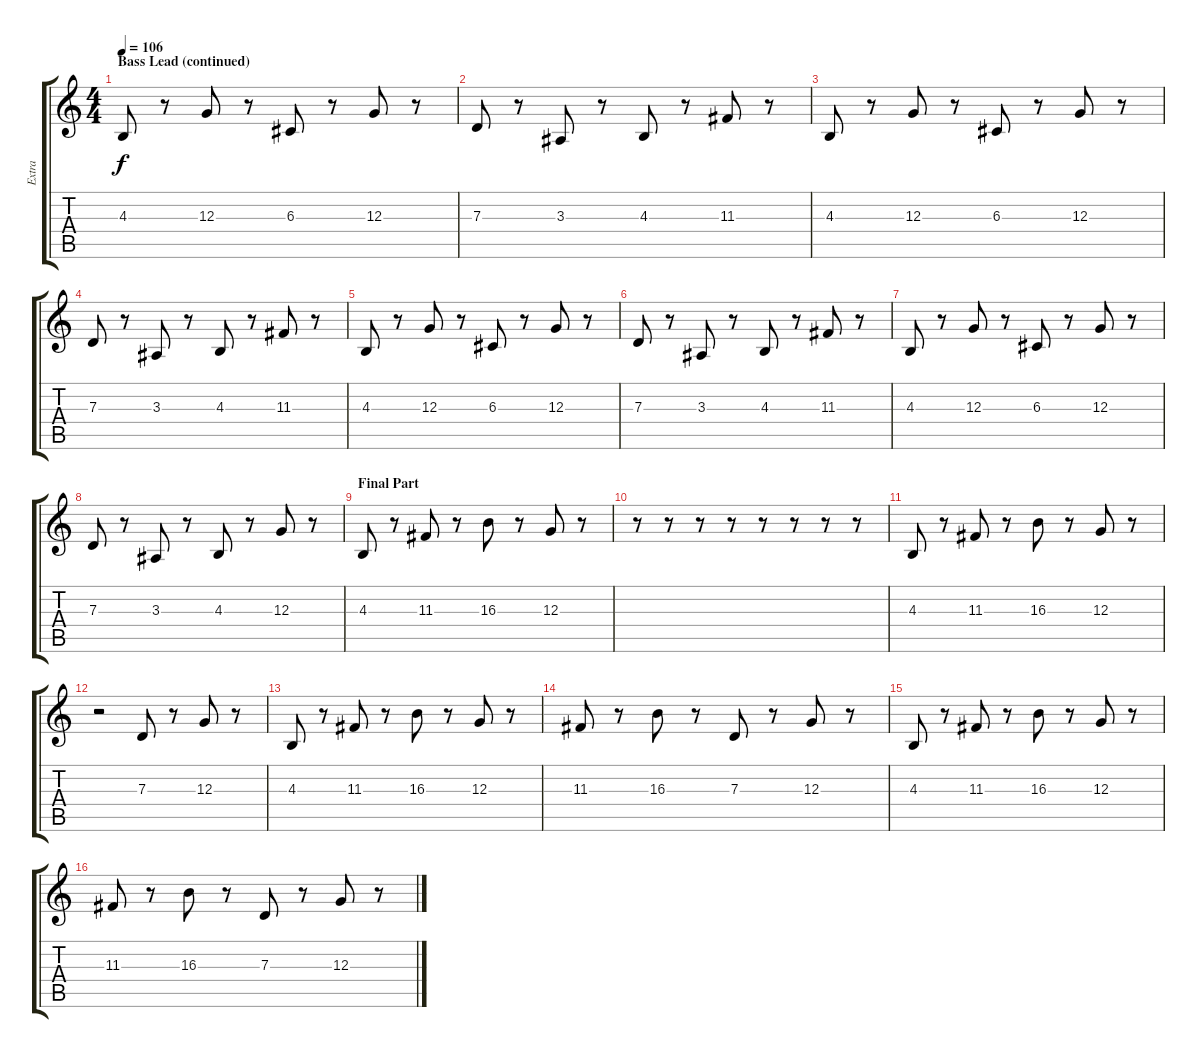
\track ("Extra" "Extra") {instrument stringensemble1}
\staff {score tabs}
\tuning (E4 B3 G3 D3 A2 E2) {hide}
\ts (4 4)
\section ("" "Bass Lead (continued)")
\tempo 106
\clef g2
\ks c
4.3.8{dy f} r.8 12.3.8 r.8 6.3.8 r.8 12.3.8 r.8 |
7.3.8 r.8 3.3.8 r.8 4.3.8 r.8 11.3.8 r.8 |
4.3.8 r.8 12.3.8 r.8 6.3.8 r.8 12.3.8 r.8 |
7.3.8 r.8 3.3.8 r.8 4.3.8 r.8 11.3.8 r.8 |
4.3.8 r.8 12.3.8 r.8 6.3.8 r.8 12.3.8 r.8 |
7.3.8 r.8 3.3.8 r.8 4.3.8 r.8 11.3.8 r.8 |
4.3.8 r.8 12.3.8 r.8 6.3.8 r.8 12.3.8 r.8 |
7.3.8 r.8 3.3.8 r.8 4.3.8 r.8 12.3.8 r.8 |
\section ("" "Final Part")
4.3.8 r.8 11.3.8 r.8 16.3.8 r.8 12.3.8 r.8 |
r.8 r.8 r.8 r.8 r.8 r.8 r.8 r.8 |
4.3.8 r.8 11.3.8 r.8 16.3.8 r.8 12.3.8 r.8 |
r.2 7.3.8 r.8 12.3.8 r.8 |
4.3.8 r.8 11.3.8 r.8 16.3.8 r.8 12.3.8 r.8 |
11.3.8 r.8 16.3.8 r.8 7.3.8 r.8 12.3.8 r.8 |
4.3.8 r.8 11.3.8 r.8 16.3.8 r.8 12.3.8 r.8 |
11.3.8 r.8 16.3.8 r.8 7.3.8 r.8 12.3.8 r.8
